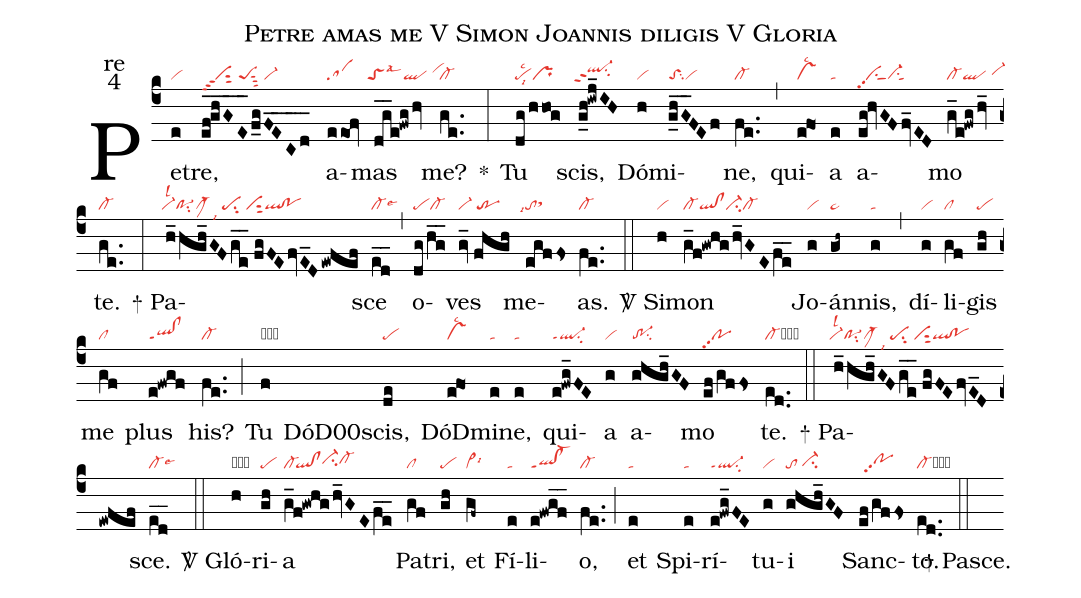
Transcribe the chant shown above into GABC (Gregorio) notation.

name:Petre amas me V Simon Joannis diligis V Gloria;
office-part:re;
mode:4;
nabc-lines:1;
%%
(c4) Pe(e|vi)tre,(ef_!gh_GE__f_gFEC___d_|vippt3sut2/peSsut3/vi-) a(eeof|sa)mas(dg__e!fwg/hv|``toSlsal3ql/vihi) me?(ge..|cl-) <sp>*</sp>(:) Tu(dg/hhog|pelsc2lsi8pr) scis,(g_h!iwj_IH|`ql-hippt2su2) Dó(h|vi)mi(g_h_G_FEf|toSsu2vi)ne,(fe..|cl-) (,) qui(e@fo1|vslsc2)a(e|ta) a(eg!hvGFfv_ED|vipp2su1sut1vi-su1sut1)mo(g_e!fwg/hv_|cl-ql/vi-hh) te.(ge..|cl-) (:)

<sp>+</sp> Pa(h_hgh_GFge__//fgFEfvE_D/ewfef|`vi-lsl2po-1su2clM-lsi9/pesu2/visut2ql!po)sce(ed__|cl-lse6) (,) o(dg/hg__|pecl-)ves(gv_//fhgh|vi-/tr) me(egffs|``tolsi7sthh)as.(fe..|cl-) (::)

<sp>V/</sp> Si(h|vi)mon(g_f!gwhghv_GEfe__|cl-ql!clci-cl-) Jo(g|vi)án(gh~|pe~)nis,(g|ta) (,) dí(g|vi)li(gf|cl)gis(gh|pe) me(gf|cl) plus(e!fwgf|ql!clppt1) his?(fe..|cl-) (;) Tu(f|obvi) scis,(de|pe) Dó{(e@fo1|vslsc2)mi}(e|ta)ne,(e|ta) {qu}i(e!fwg_FE|ql-ppt1su2)a(g|vi) a(ghgh_GF|tr-1su2)mo(ef/gfFs|popp2) te.(ed..|cl-cb) (::)

<sp>+</sp> Pa(h_hgh_GFge__//fgFEfvE_D/ewfef|`vi-lsl2po-1su2clM-lsi9/pesu2/visut2ql!po)sce.(ed__|cl-lse6) (::)

<sp>V/</sp> Gló(h|obvi)ri(gh|pe)a(g_f!gwhg/hv_GEfe__|cl-`ql!clci-hhcl-hh)
Pa(gf|cl)tri,(gh|pe) et(gf~|vi>lsi6) Fí(e|ta)li(e!fwgf__|ql!cl-ppt1)o,(fe..|cl-) (;) et(e|ta) Spi(e|ta)rí(e!fwg_FE|ql-ppt1su2)tu(g|vi)i(ghgh_GF|to/ci-hg) Sanc(ef/gffs|//pohhpp2)to.(ed..|cl-cb) (::)

<sp>+</sp> Pasce. ()
